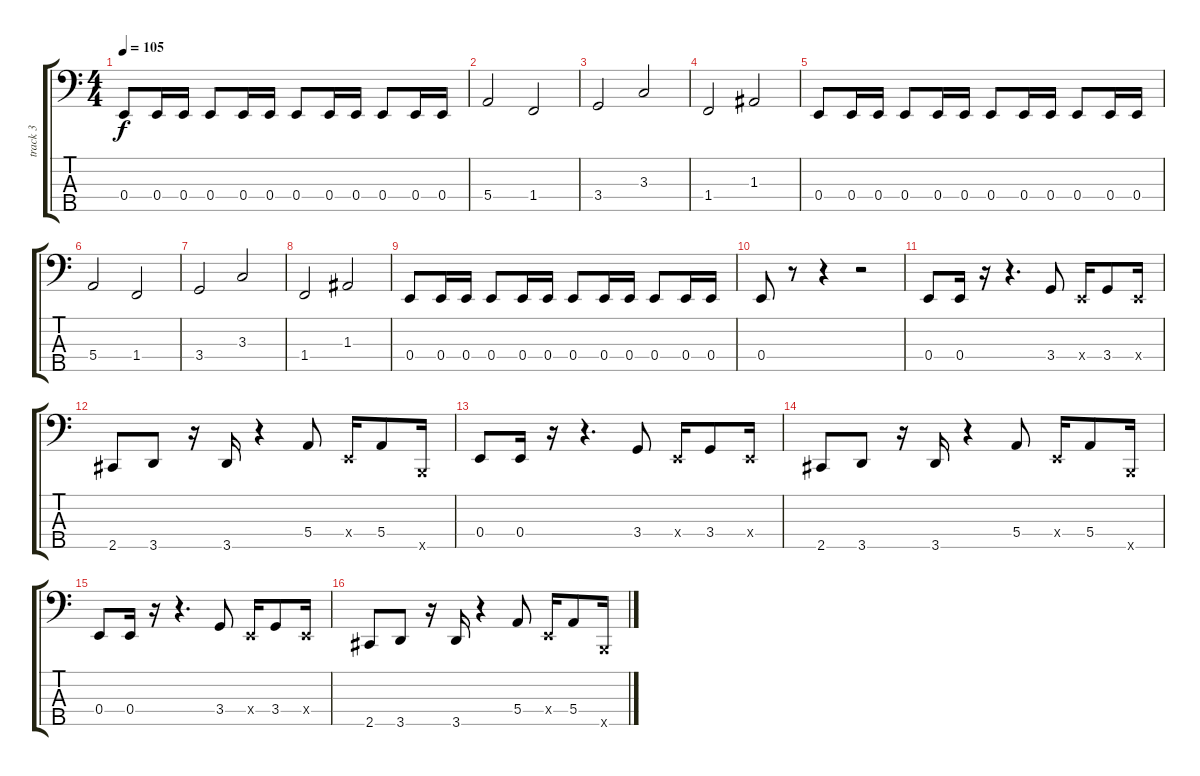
\track ("track 3" "track 3") {instrument electricbassfinger}
\staff {score tabs}
\tuning (G2 D2 A1 E1 B0) {hide}
\ts (4 4)
\tempo 105
\clef f4
\ks c
0.4.8{dy f} 0.4.16 0.4.16 0.4.8 0.4.16 0.4.16 0.4.8 0.4.16 0.4.16 0.4.8 0.4.16 0.4.16 |
5.4.2 1.4.2 |
3.4.2 3.3.2 |
1.4.2 1.3.2 |
0.4.8 0.4.16 0.4.16 0.4.8 0.4.16 0.4.16 0.4.8 0.4.16 0.4.16 0.4.8 0.4.16 0.4.16 |
5.4.2 1.4.2 |
3.4.2 3.3.2 |
1.4.2 1.3.2 |
0.4.8 0.4.16 0.4.16 0.4.8 0.4.16 0.4.16 0.4.8 0.4.16 0.4.16 0.4.8 0.4.16 0.4.16 |
0.4.8 r.8 r.4 r.2 |
0.4.8 0.4.16 r.16 r.4{d} 3.4.8 0.4{x}.16 3.4.8 0.4{x}.16 |
2.5.8 3.5.8 r.16 3.5.16 r.4 5.4.8 0.4{x}.16 5.4.8 0.5{x}.16 |
0.4.8 0.4.16 r.16 r.4{d} 3.4.8 0.4{x}.16 3.4.8 0.4{x}.16 |
2.5.8 3.5.8 r.16 3.5.16 r.4 5.4.8 0.4{x}.16 5.4.8 0.5{x}.16 |
0.4.8 0.4.16 r.16 r.4{d} 3.4.8 0.4{x}.16 3.4.8 0.4{x}.16 |
2.5.8 3.5.8 r.16 3.5.16 r.4 5.4.8 0.4{x}.16 5.4.8 0.5{x}.16
